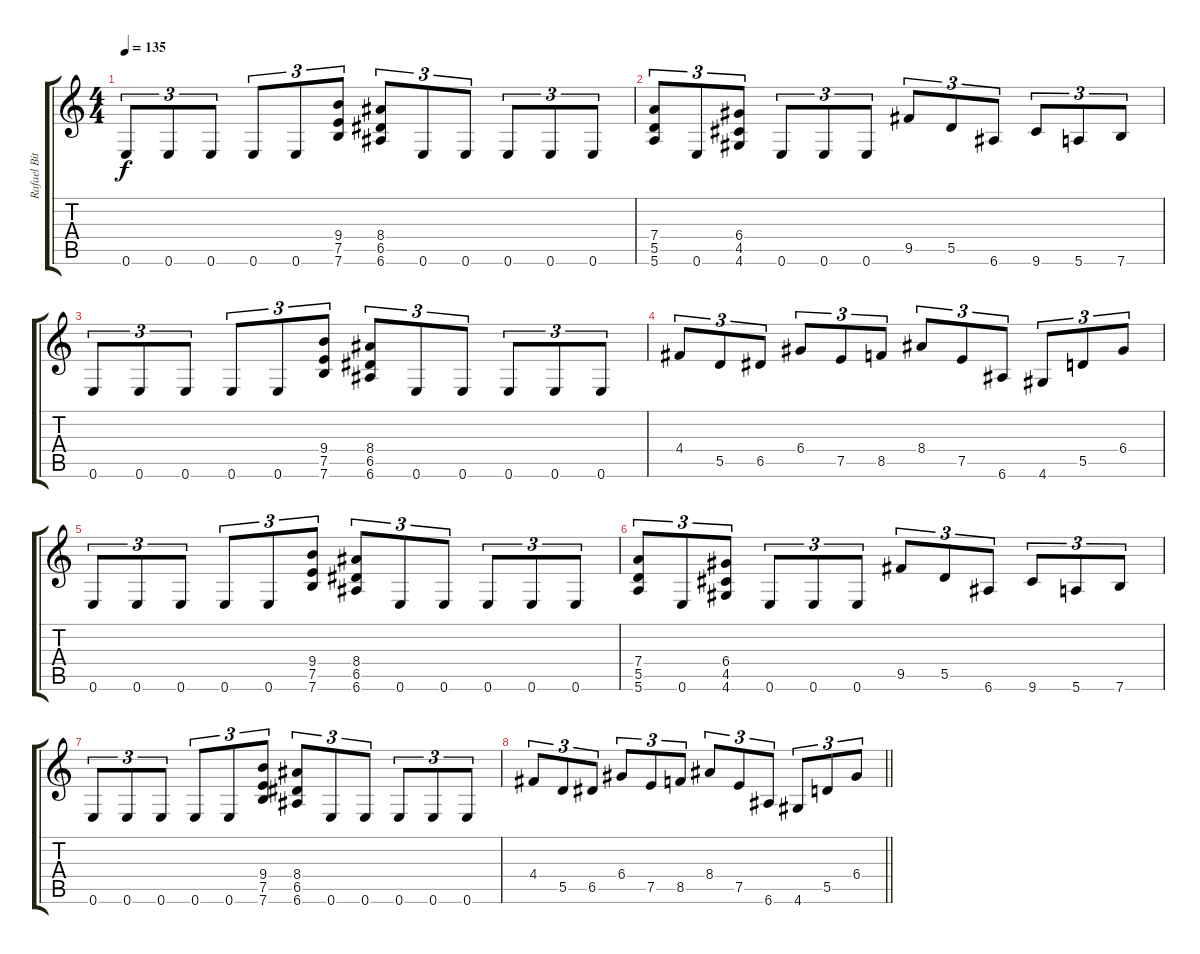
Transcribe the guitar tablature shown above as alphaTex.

\track ("Rafael Bittencourt" "Rafael Bit") {instrument overdrivenguitar}
\staff {score tabs}
\tuning (E4 B3 G3 D3 A2 E2) {hide}
\ts (4 4)
\tempo 135
\clef g2
\ks c
0.6.8{tu (3 2) dy f} 0.6.8{tu (3 2)} 0.6.8{tu (3 2)} 0.6.8{tu (3 2)} 0.6.8{tu (3 2)} (9.4 7.5 7.6).8{tu (3 2)} (8.4 6.5 6.6).8{tu (3 2)} 0.6.8{tu (3 2)} 0.6.8{tu (3 2)} 0.6.8{tu (3 2)} 0.6.8{tu (3 2)} 0.6.8{tu (3 2)} |
(7.4 5.5 5.6).8{tu (3 2)} 0.6.8{tu (3 2)} (6.4 4.5 4.6).8{tu (3 2)} 0.6.8{tu (3 2)} 0.6.8{tu (3 2)} 0.6.8{tu (3 2)} 9.5.8{tu (3 2)} 5.5.8{tu (3 2)} 6.6.8{tu (3 2)} 9.6.8{tu (3 2)} 5.6.8{tu (3 2)} 7.6.8{tu (3 2)} |
0.6.8{tu (3 2)} 0.6.8{tu (3 2)} 0.6.8{tu (3 2)} 0.6.8{tu (3 2)} 0.6.8{tu (3 2)} (9.4 7.5 7.6).8{tu (3 2)} (8.4 6.5 6.6).8{tu (3 2)} 0.6.8{tu (3 2)} 0.6.8{tu (3 2)} 0.6.8{tu (3 2)} 0.6.8{tu (3 2)} 0.6.8{tu (3 2)} |
4.4.8{tu (3 2)} 5.5.8{tu (3 2)} 6.5.8{tu (3 2)} 6.4.8{tu (3 2)} 7.5.8{tu (3 2)} 8.5.8{tu (3 2)} 8.4.8{tu (3 2)} 7.5.8{tu (3 2)} 6.6.8{tu (3 2)} 4.6.8{tu (3 2)} 5.5.8{tu (3 2)} 6.4.8{tu (3 2)} |
0.6.8{tu (3 2)} 0.6.8{tu (3 2)} 0.6.8{tu (3 2)} 0.6.8{tu (3 2)} 0.6.8{tu (3 2)} (9.4 7.5 7.6).8{tu (3 2)} (8.4 6.5 6.6).8{tu (3 2)} 0.6.8{tu (3 2)} 0.6.8{tu (3 2)} 0.6.8{tu (3 2)} 0.6.8{tu (3 2)} 0.6.8{tu (3 2)} |
(7.4 5.5 5.6).8{tu (3 2)} 0.6.8{tu (3 2)} (6.4 4.5 4.6).8{tu (3 2)} 0.6.8{tu (3 2)} 0.6.8{tu (3 2)} 0.6.8{tu (3 2)} 9.5.8{tu (3 2)} 5.5.8{tu (3 2)} 6.6.8{tu (3 2)} 9.6.8{tu (3 2)} 5.6.8{tu (3 2)} 7.6.8{tu (3 2)} |
0.6.8{tu (3 2)} 0.6.8{tu (3 2)} 0.6.8{tu (3 2)} 0.6.8{tu (3 2)} 0.6.8{tu (3 2)} (9.4 7.5 7.6).8{tu (3 2)} (8.4 6.5 6.6).8{tu (3 2)} 0.6.8{tu (3 2)} 0.6.8{tu (3 2)} 0.6.8{tu (3 2)} 0.6.8{tu (3 2)} 0.6.8{tu (3 2)} |
\barLineRight lightlight
4.4.8{tu (3 2)} 5.5.8{tu (3 2)} 6.5.8{tu (3 2)} 6.4.8{tu (3 2)} 7.5.8{tu (3 2)} 8.5.8{tu (3 2)} 8.4.8{tu (3 2)} 7.5.8{tu (3 2)} 6.6.8{tu (3 2)} 4.6.8{tu (3 2)} 5.5.8{tu (3 2)} 6.4.8{tu (3 2)}
